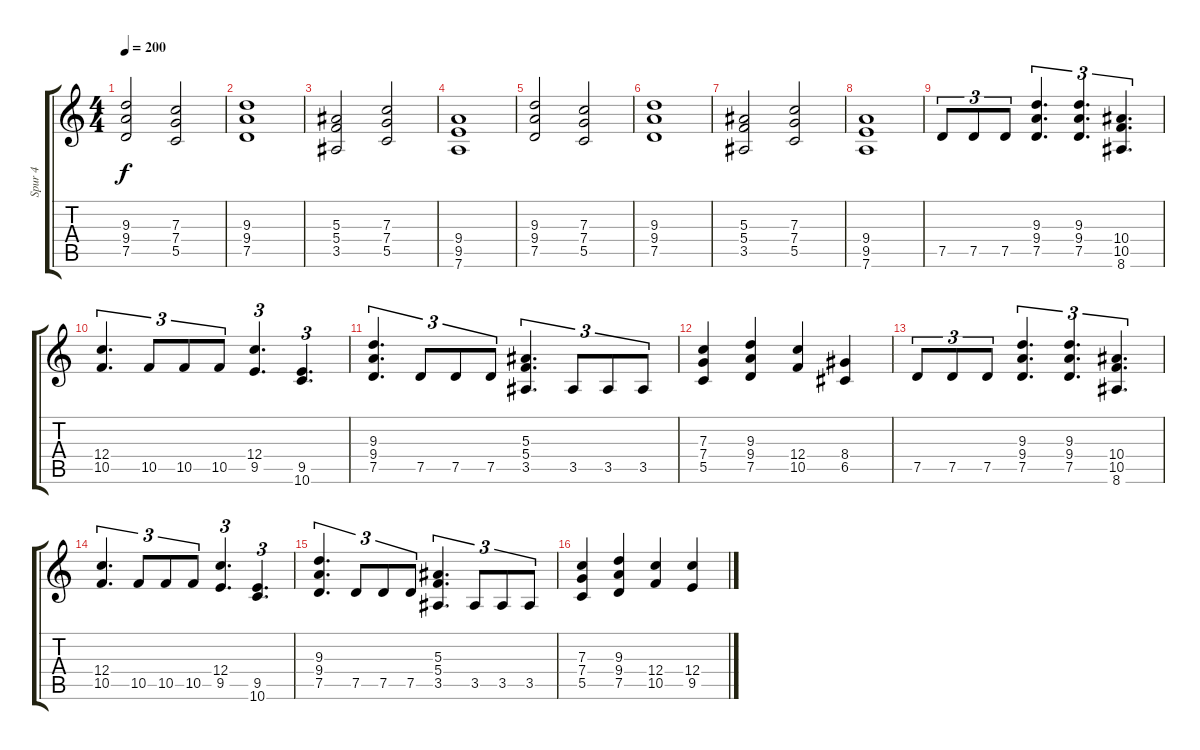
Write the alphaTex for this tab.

\track ("Spur 4" "Spur 4") {instrument distortionguitar}
\staff {score tabs}
\tuning (D4 A3 F3 C3 G2 D2) {hide}
\ts (4 4)
\tempo 200
\clef g2
\ks c
(9.3 9.4 7.5).2{dy f} (7.3 7.4 5.5).2 |
(9.3 9.4 7.5).1 |
(5.3 5.4 3.5).2 (7.3 7.4 5.5).2 |
(9.4 9.5 7.6).1 |
(9.3 9.4 7.5).2 (7.3 7.4 5.5).2 |
(9.3 9.4 7.5).1 |
(5.3 5.4 3.5).2 (7.3 7.4 5.5).2 |
(9.4 9.5 7.6).1 |
7.5.8{tu (3 2)} 7.5.8{tu (3 2)} 7.5.8{tu (3 2)} (9.3 9.4 7.5).4{d tu (3 2)} (9.3 9.4 7.5).4{d tu (3 2)} (10.4 10.5 8.6).4{d tu (3 2)} |
(12.4 10.5).4{d tu (3 2)} 10.5.8{tu (3 2)} 10.5.8{tu (3 2)} 10.5.8{tu (3 2)} (12.4 9.5).4{d tu (3 2)} (9.5 10.6).4{d tu (3 2)} |
(9.3 9.4 7.5).4{d tu (3 2)} 7.5.8{tu (3 2)} 7.5.8{tu (3 2)} 7.5.8{tu (3 2)} (5.3 5.4 3.5).4{d tu (3 2)} 3.5.8{tu (3 2)} 3.5.8{tu (3 2)} 3.5.8{tu (3 2)} |
(7.3 7.4 5.5).4 (9.3 9.4 7.5).4 (12.4 10.5).4 (8.4 6.5).4 |
7.5.8{tu (3 2)} 7.5.8{tu (3 2)} 7.5.8{tu (3 2)} (9.3 9.4 7.5).4{d tu (3 2)} (9.3 9.4 7.5).4{d tu (3 2)} (10.4 10.5 8.6).4{d tu (3 2)} |
(12.4 10.5).4{d tu (3 2)} 10.5.8{tu (3 2)} 10.5.8{tu (3 2)} 10.5.8{tu (3 2)} (12.4 9.5).4{d tu (3 2)} (9.5 10.6).4{d tu (3 2)} |
(9.3 9.4 7.5).4{d tu (3 2)} 7.5.8{tu (3 2)} 7.5.8{tu (3 2)} 7.5.8{tu (3 2)} (5.3 5.4 3.5).4{d tu (3 2)} 3.5.8{tu (3 2)} 3.5.8{tu (3 2)} 3.5.8{tu (3 2)} |
(7.3 7.4 5.5).4 (9.3 9.4 7.5).4 (12.4 10.5).4 (12.4 9.5).4
